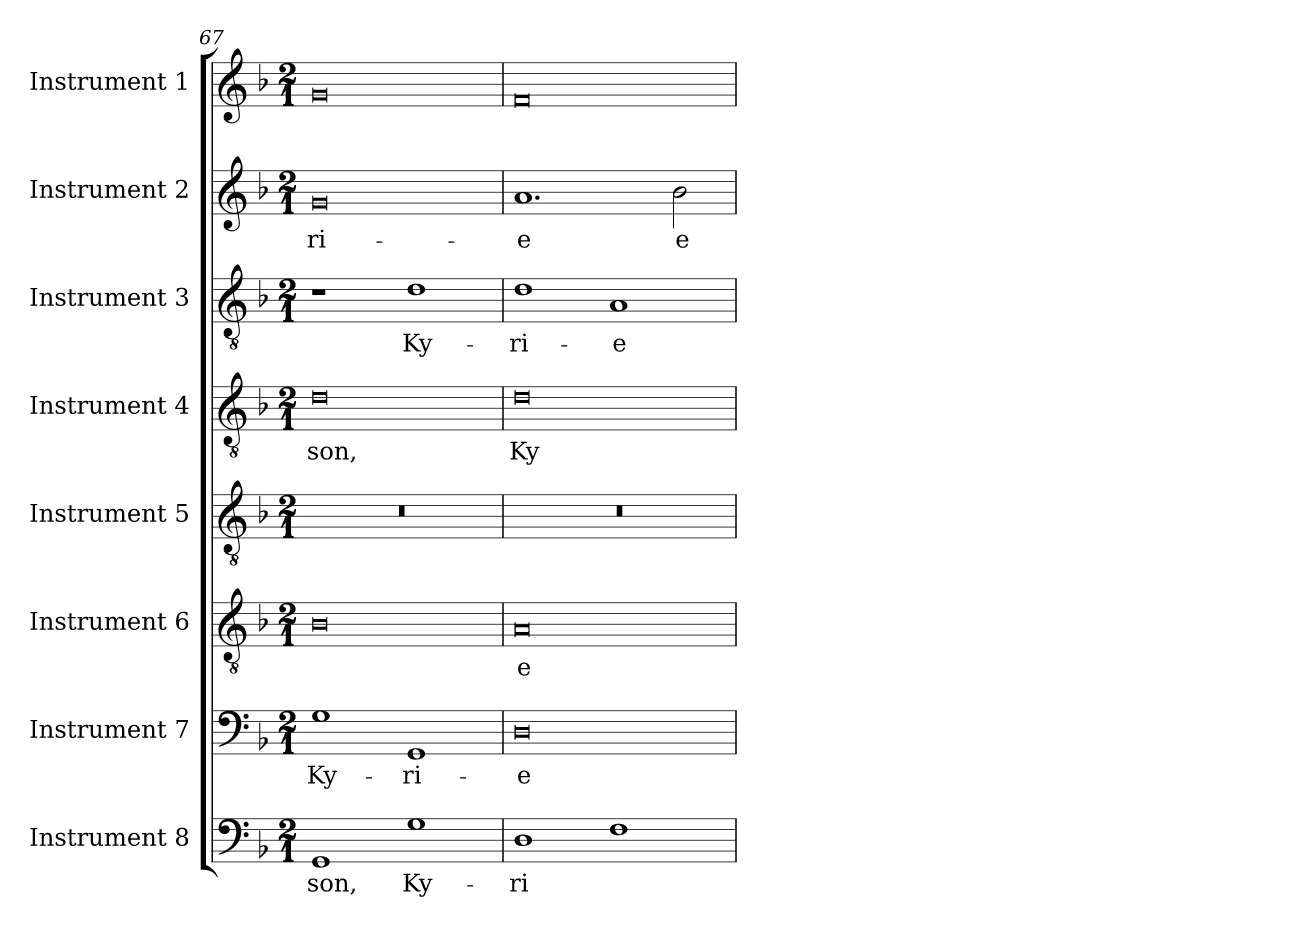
**kern	**text	**kern	**text	**kern	**text	**kern	**kern	**text	**kern	**text	**kern	**text	**kern	**text
*part8	*part8	*part7	*part7	*part6	*part6	*part5	*part4	*part4	*part3	*part3	*part2	*part2	*part1	*part1
*staff8	*staff8	*staff7	*staff7	*staff6	*staff6	*staff5	*staff4	*staff4	*staff3	*staff3	*staff2	*staff2	*staff1	*staff1
*I"Instrument 8	*	*I"Instrument 7	*	*I"Instrument 6	*	*I"Instrument 5	*I"Instrument 4	*	*I"Instrument 3	*	*I"Instrument 2	*	*I"Instrument 1	*
*clefF4	*	*clefF4	*	*clefGv2	*	*clefGv2	*clefGv2	*	*clefGv2	*	*clefG2	*	*clefG2	*
*k[b-]	*	*k[b-]	*	*k[b-]	*	*k[b-]	*k[b-]	*	*k[b-]	*	*k[b-]	*	*k[b-]	*
*F:	*	*F:	*	*F:	*	*F:	*F:	*	*F:	*	*F:	*	*F:	*
*M2/1	*	*M2/1	*	*M2/1	*	*M2/1	*M2/1	*	*M2/1	*	*M2/1	*	*M2/1	*
=67	=67	=67	=67	=67	=67	=67	=67	=67	=67	=67	=67	=67	=67	=67
!	!LO:LY:b:cj	!	!LO:LY:b:cj	!	!LO:LY:b:cj	!	!	!LO:LY:b:cj	!	!	!	!LO:LY:b:cj	!	!LO:LY:b:cj
1GG	-son,	1G	Ky-	0B-	.	0r	0d	-son,	1r	.	0g	-ri-	0g	--
!	!LO:LY:b:cj	!	!LO:LY:b:cj	!	!	!	!	!	!	!LO:LY:b:cj	!	!	!	!
1G	Ky-	1GG	-ri-	.	.	.	.	.	1d	Ky-	.	.	.	.
!!LO:PB:g=z
=68	=68	=68	=68	=68	=68	=68	=68	=68	=68	=68	=68	=68	=68	=68
!	!LO:LY:b:cj	!	!LO:LY:b:cj	!	!LO:LY:b:cj	!	!	!LO:LY:b:cj	!	!LO:LY:b:cj	!	!LO:LY:b:cj	!	!LO:LY:b:cj
1D	-ri-	0D	-e	0A	e-	0r	0d	Ky-	1d	-ri-	1.a	-e	0f	--
!	!LO:LY:b:cj	!	!	!	!	!	!	!	!	!LO:LY:b:cj	!	!	!	!
1F	--	.	.	.	.	.	.	.	1A	-e	.	.	.	.
!	!	!	!	!	!	!	!	!	!	!	!	!LO:LY:b:cj	!	!
.	.	.	.	.	.	.	.	.	.	.	2b-\	e-	.	.
=	=	=	=	=	=	=	=	=	=	=	=	=	=	=
*-	*-	*-	*-	*-	*-	*-	*-	*-	*-	*-	*-	*-	*-	*-
